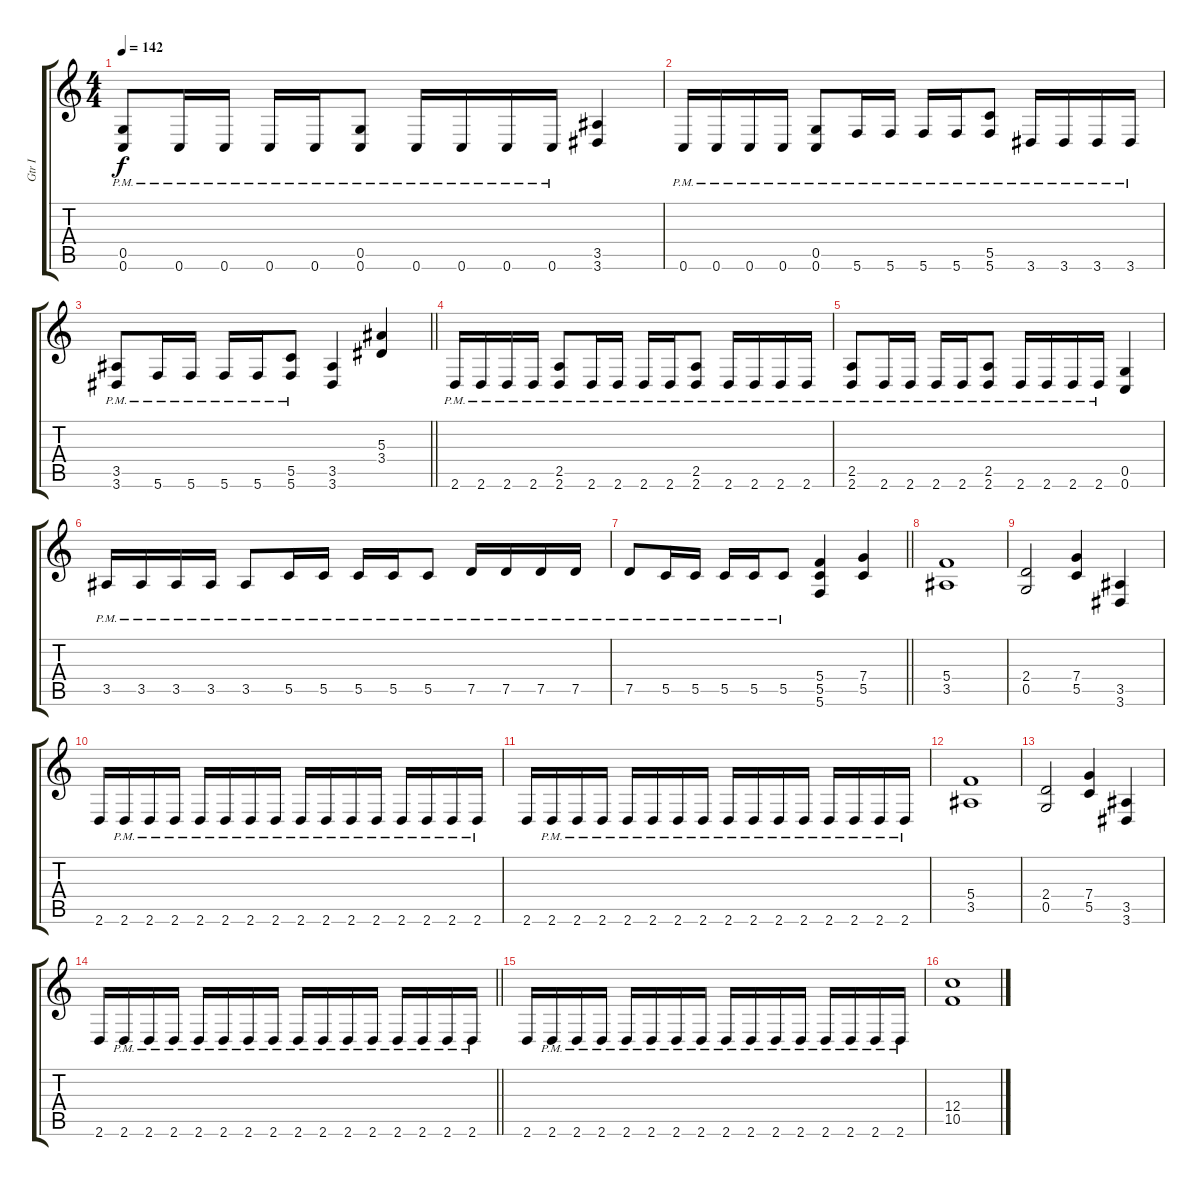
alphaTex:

\track ("Gtr I" "Gtr I") {instrument distortionguitar}
\staff {score tabs}
\tuning (D4 A3 F3 C3 G2 C2) {hide}
\ts (4 4)
\tempo 142
\clef g2
\ks c
(0.5{pm} 0.6{pm}).8{dy f} 0.6{pm}.16 0.6{pm}.16 0.6{pm}.16 0.6{pm}.16 (0.5{pm} 0.6{pm}).8 0.6{pm}.16 0.6{pm}.16 0.6{pm}.16 0.6{pm}.16 (3.5 3.6).4 |
0.6{pm}.16 0.6{pm}.16 0.6{pm}.16 0.6{pm}.16 (0.5{pm} 0.6{pm}).8 5.6{pm}.16 5.6{pm}.16 5.6{pm}.16 5.6{pm}.16 (5.5{pm} 5.6{pm}).8 3.6{pm}.16 3.6{pm}.16 3.6{pm}.16 3.6{pm}.16 |
\barLineRight lightlight
(3.5{pm} 3.6{pm}).8 5.6{pm}.16 5.6{pm}.16 5.6{pm}.16 5.6{pm}.16 (5.5{pm} 5.6{pm}).8 (3.5 3.6).4 (5.3 3.4).4 |
2.6{pm}.16 2.6{pm}.16 2.6{pm}.16 2.6{pm}.16 (2.5{pm} 2.6{pm}).8 2.6{pm}.16 2.6{pm}.16 2.6{pm}.16 2.6{pm}.16 (2.5{pm} 2.6{pm}).8 2.6{pm}.16 2.6{pm}.16 2.6{pm}.16 2.6{pm}.16 |
(2.5{pm} 2.6{pm}).8 2.6{pm}.16 2.6{pm}.16 2.6{pm}.16 2.6{pm}.16 (2.5{pm} 2.6{pm}).8 2.6{pm}.16 2.6{pm}.16 2.6{pm}.16 2.6{pm}.16 (0.5 0.6).4 |
3.5{pm}.16 3.5{pm}.16 3.5{pm}.16 3.5{pm}.16 3.5{pm}.8 5.5{pm}.16 5.5{pm}.16 5.5{pm}.16 5.5{pm}.16 5.5{pm}.8 7.5{pm}.16 7.5{pm}.16 7.5{pm}.16 7.5{pm}.16 |
\barLineRight lightlight
7.5{pm}.8 5.5{pm}.16 5.5{pm}.16 5.5{pm}.16 5.5{pm}.16 5.5{pm}.8 (5.4 5.5 5.6).4 (7.4 5.5).4 |
(5.4 3.5).1 |
(2.4 0.5).2 (7.4 5.5).4 (3.5 3.6).4 |
2.6.16 2.6{pm}.16 2.6{pm}.16 2.6{pm}.16 2.6{pm}.16 2.6{pm}.16 2.6{pm}.16 2.6{pm}.16 2.6{pm}.16 2.6{pm}.16 2.6{pm}.16 2.6{pm}.16 2.6{pm}.16 2.6{pm}.16 2.6{pm}.16 2.6{pm}.16 |
2.6.16 2.6{pm}.16 2.6{pm}.16 2.6{pm}.16 2.6{pm}.16 2.6{pm}.16 2.6{pm}.16 2.6{pm}.16 2.6{pm}.16 2.6{pm}.16 2.6{pm}.16 2.6{pm}.16 2.6{pm}.16 2.6{pm}.16 2.6{pm}.16 2.6{pm}.16 |
(5.4 3.5).1 |
(2.4 0.5).2 (7.4 5.5).4 (3.5 3.6).4 |
\barLineRight lightlight
2.6.16 2.6{pm}.16 2.6{pm}.16 2.6{pm}.16 2.6{pm}.16 2.6{pm}.16 2.6{pm}.16 2.6{pm}.16 2.6{pm}.16 2.6{pm}.16 2.6{pm}.16 2.6{pm}.16 2.6{pm}.16 2.6{pm}.16 2.6{pm}.16 2.6{pm}.16 |
\section ("" "")
2.6.16 2.6{pm}.16 2.6{pm}.16 2.6{pm}.16 2.6{pm}.16 2.6{pm}.16 2.6{pm}.16 2.6{pm}.16 2.6{pm}.16 2.6{pm}.16 2.6{pm}.16 2.6{pm}.16 2.6{pm}.16 2.6{pm}.16 2.6{pm}.16 2.6{pm}.16 |
(12.4 10.5).1
